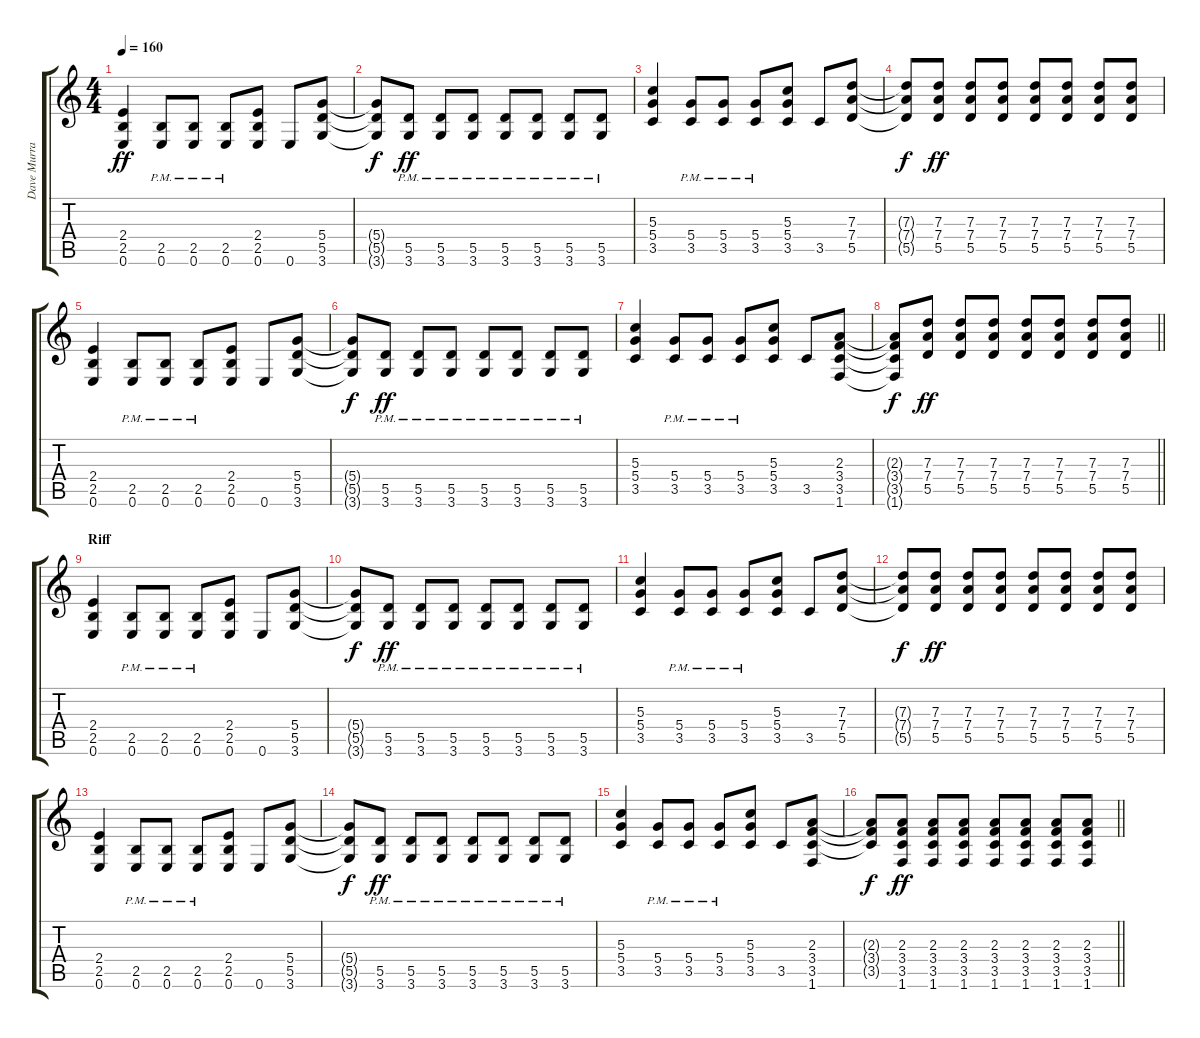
\track ("Dave Murray" "Dave Murra") {instrument distortionguitar}
\staff {score tabs}
\tuning (E4 B3 G3 D3 A2 E2) {hide}
\ts (4 4)
\tempo 160
\clef g2
\ks c
(2.4 2.5 0.6).4{dy ff} (2.5{pm} 0.6{pm}).8 (2.5{pm} 0.6{pm}).8 (2.5{pm} 0.6{pm}).8 (2.4 2.5 0.6).8 0.6.8 (5.4 5.5 3.6).8 |
(5.4{t} 5.5{t} 3.6{t}).8{dy f} (5.5{pm} 3.6{pm}).8{dy ff} (5.5{pm} 3.6{pm}).8 (5.5{pm} 3.6{pm}).8 (5.5{pm} 3.6{pm}).8 (5.5{pm} 3.6{pm}).8 (5.5{pm} 3.6{pm}).8 (5.5{pm} 3.6{pm}).8 |
(5.3 5.4 3.5).4 (5.4{pm} 3.5{pm}).8 (5.4{pm} 3.5{pm}).8 (5.4{pm} 3.5{pm}).8 (5.3 5.4 3.5).8 3.5.8 (7.3 7.4 5.5).8 |
(7.3{t} 7.4{t} 5.5{t}).8{dy f} (7.3 7.4 5.5).8{dy ff} (7.3 7.4 5.5).8 (7.3 7.4 5.5).8 (7.3 7.4 5.5).8 (7.3 7.4 5.5).8 (7.3 7.4 5.5).8 (7.3 7.4 5.5).8 |
(2.4 2.5 0.6).4 (2.5{pm} 0.6{pm}).8 (2.5{pm} 0.6{pm}).8 (2.5{pm} 0.6{pm}).8 (2.4 2.5 0.6).8 0.6.8 (5.4 5.5 3.6).8 |
(5.4{t} 5.5{t} 3.6{t}).8{dy f} (5.5{pm} 3.6{pm}).8{dy ff} (5.5{pm} 3.6{pm}).8 (5.5{pm} 3.6{pm}).8 (5.5{pm} 3.6{pm}).8 (5.5{pm} 3.6{pm}).8 (5.5{pm} 3.6{pm}).8 (5.5{pm} 3.6{pm}).8 |
(5.3 5.4 3.5).4 (5.4{pm} 3.5{pm}).8 (5.4{pm} 3.5{pm}).8 (5.4{pm} 3.5{pm}).8 (5.3 5.4 3.5).8 3.5.8 (2.3 3.4 3.5 1.6).8 |
\barLineRight lightlight
(2.3{t} 3.4{t} 3.5{t} 1.6{t}).8{dy f} (7.3 7.4 5.5).8{dy ff} (7.3 7.4 5.5).8 (7.3 7.4 5.5).8 (7.3 7.4 5.5).8 (7.3 7.4 5.5).8 (7.3 7.4 5.5).8 (7.3 7.4 5.5).8 |
\section ("" "Riff")
(2.4 2.5 0.6).4 (2.5{pm} 0.6{pm}).8 (2.5{pm} 0.6{pm}).8 (2.5{pm} 0.6{pm}).8 (2.4 2.5 0.6).8 0.6.8 (5.4 5.5 3.6).8 |
(5.4{t} 5.5{t} 3.6{t}).8{dy f} (5.5{pm} 3.6{pm}).8{dy ff} (5.5{pm} 3.6{pm}).8 (5.5{pm} 3.6{pm}).8 (5.5{pm} 3.6{pm}).8 (5.5{pm} 3.6{pm}).8 (5.5{pm} 3.6{pm}).8 (5.5{pm} 3.6{pm}).8 |
(5.3 5.4 3.5).4 (5.4{pm} 3.5{pm}).8 (5.4{pm} 3.5{pm}).8 (5.4{pm} 3.5{pm}).8 (5.3 5.4 3.5).8 3.5.8 (7.3 7.4 5.5).8 |
(7.3{t} 7.4{t} 5.5{t}).8{dy f} (7.3 7.4 5.5).8{dy ff} (7.3 7.4 5.5).8 (7.3 7.4 5.5).8 (7.3 7.4 5.5).8 (7.3 7.4 5.5).8 (7.3 7.4 5.5).8 (7.3 7.4 5.5).8 |
(2.4 2.5 0.6).4 (2.5{pm} 0.6{pm}).8 (2.5{pm} 0.6{pm}).8 (2.5{pm} 0.6{pm}).8 (2.4 2.5 0.6).8 0.6.8 (5.4 5.5 3.6).8 |
(5.4{t} 5.5{t} 3.6{t}).8{dy f} (5.5{pm} 3.6{pm}).8{dy ff} (5.5{pm} 3.6{pm}).8 (5.5{pm} 3.6{pm}).8 (5.5{pm} 3.6{pm}).8 (5.5{pm} 3.6{pm}).8 (5.5{pm} 3.6{pm}).8 (5.5{pm} 3.6{pm}).8 |
(5.3 5.4 3.5).4 (5.4{pm} 3.5{pm}).8 (5.4{pm} 3.5{pm}).8 (5.4{pm} 3.5{pm}).8 (5.3 5.4 3.5).8 3.5.8 (2.3 3.4 3.5 1.6).8 |
\barLineRight lightlight
(2.3{t} 3.4{t} 3.5{t}).8{dy f} (2.3 3.4 3.5 1.6).8{dy ff} (2.3 3.4 3.5 1.6).8 (2.3 3.4 3.5 1.6).8 (2.3 3.4 3.5 1.6).8 (2.3 3.4 3.5 1.6).8 (2.3 3.4 3.5 1.6).8 (2.3 3.4 3.5 1.6).8
